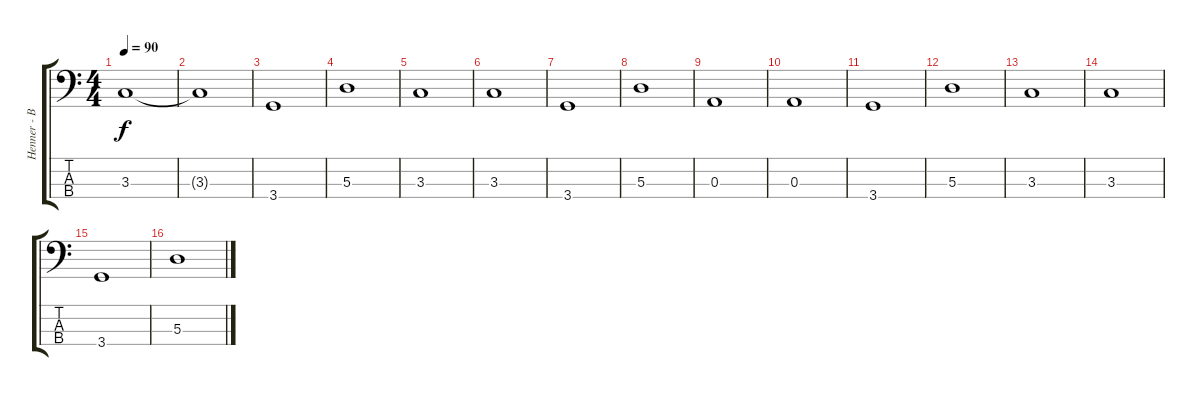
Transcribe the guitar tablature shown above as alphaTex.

\track ("Henner - Bass" "Henner - B") {instrument electricbassfinger}
\staff {score tabs}
\tuning (G2 D2 A1 E1) {hide}
\ts (4 4)
\tempo 90
\clef f4
\ks c
3.3.1{dy f} |
3.3{t}.1 |
3.4.1 |
5.3.1 |
3.3.1 |
3.3.1 |
3.4.1 |
5.3.1 |
0.3.1 |
0.3.1 |
3.4.1 |
5.3.1 |
3.3.1 |
3.3.1 |
3.4.1 |
5.3.1
